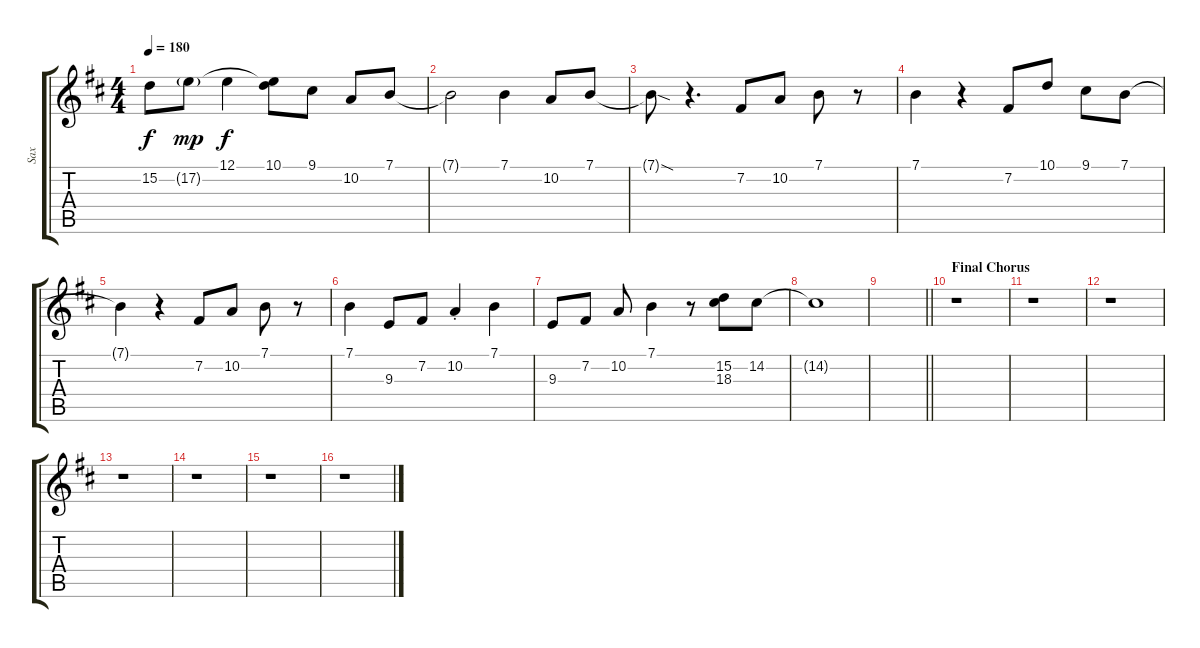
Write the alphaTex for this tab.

\track ("Sax" "Sax") {instrument tenorsax}
\staff {score tabs}
\tuning (E4 B3 G3 D3 A2 E2) {hide}
\ts (4 4)
\tempo 180
\clef g2
\ks bminor
15.2{t}.8{dy f} 17.2{g}.8{dy mp} 12.1.4{dy f} (10.1 17.2{t}).8 9.1.8 10.2.8 7.1.8 |
7.1{t}.2 7.1.4 10.2.8 7.1.8 |
7.1{sod t}.8 r.4{d} 7.2.8 10.2.8 7.1.8 r.8 |
7.1.4 r.4 7.2.8 10.1.8 9.1.8 7.1.8 |
7.1{t}.4 r.4 7.2.8 10.2.8 7.1.8 r.8 |
7.1.4 9.3.8 7.2.8 10.2{st}.4 7.1.4 |
9.3.8 7.2.8 10.2.8 7.1.4 r.8 (15.2 18.3).8 14.2.8 |
14.2{t}.1 |
\barLineRight lightlight
|
\section ("" "Final Chorus")
r.1 |
r.1 |
r.1 |
r.1 |
r.1 |
r.1 |
r.1
